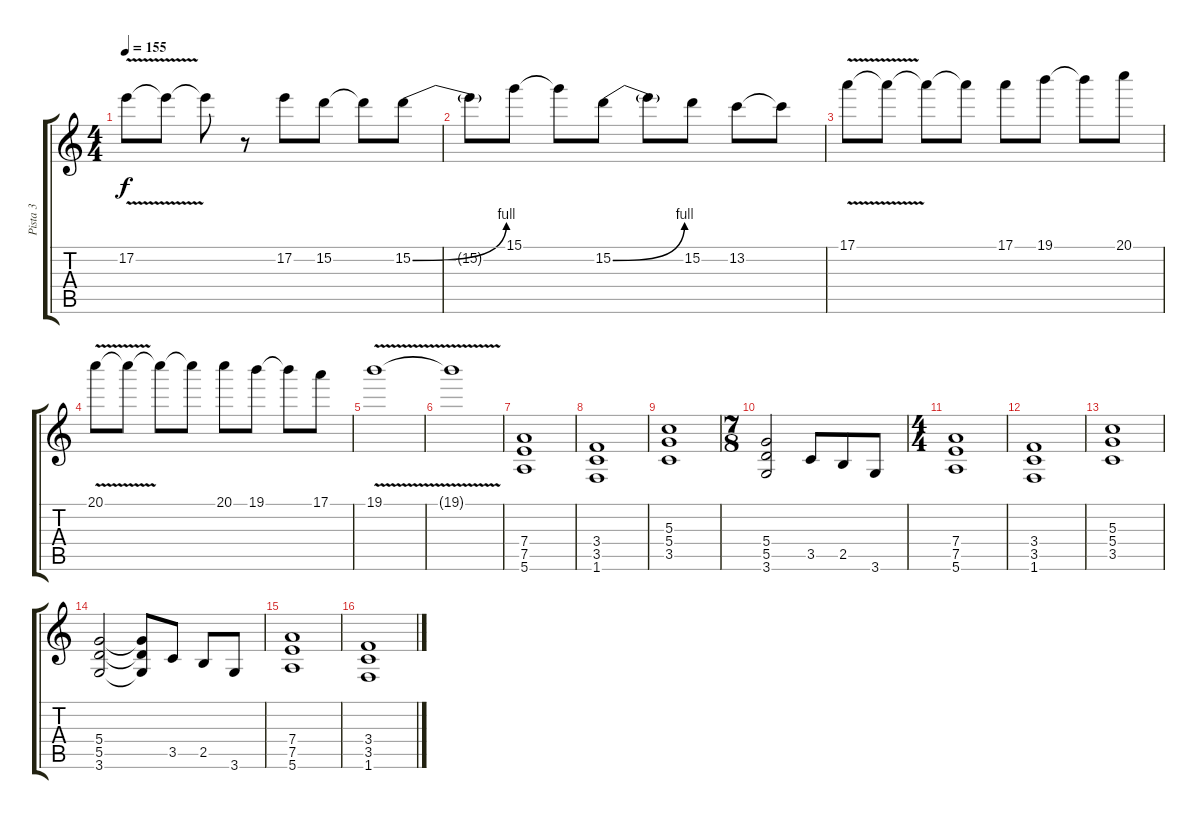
\track ("Pista 3" "Pista 3") {instrument distortionguitar}
\staff {score tabs}
\tuning (E4 B3 G3 D3 A2 E2) {hide}
\ts (4 4)
\tempo 155
\clef g2
\ks c
17.2{v}.8{dy f} 17.2{t}.8 17.2{t}.8 r.8 17.2.8 15.2.8 15.2{t}.8 15.2{be (bend 0 0 60 4)}.8 |
15.2{t}.8 15.1.8 15.1{t}.8 15.2{be (bend 0 0 60 4)}.8 15.2{t}.8 15.2.8 13.2.8 13.2{t}.8 |
17.1{v}.8 17.1{t}.8 17.1{t}.8 17.1{t}.8 17.1.8 19.1.8 19.1{t}.8 20.1.8 |
20.1{v}.8 20.1{t}.8 20.1{t}.8 20.1{t}.8 20.1.8 19.1.8 19.1{t}.8 17.1.8 |
19.1{v}.1 |
19.1{t}.1 |
(7.4 7.5 5.6).1 |
(3.4 3.5 1.6).1 |
(5.3 5.4 3.5).1 |
\ts (7 8)
(5.4 5.5 3.6).2 3.5.8 2.5.8 3.6.8 |
\ts (4 4)
(7.4 7.5 5.6).1 |
(3.4 3.5 1.6).1 |
(5.3 5.4 3.5).1 |
(5.4 5.5 3.6).2 (5.4{t} 5.5{t} 3.6{t}).8 3.5.8 2.5.8 3.6.8 |
(7.4 7.5 5.6).1 |
(3.4 3.5 1.6).1
